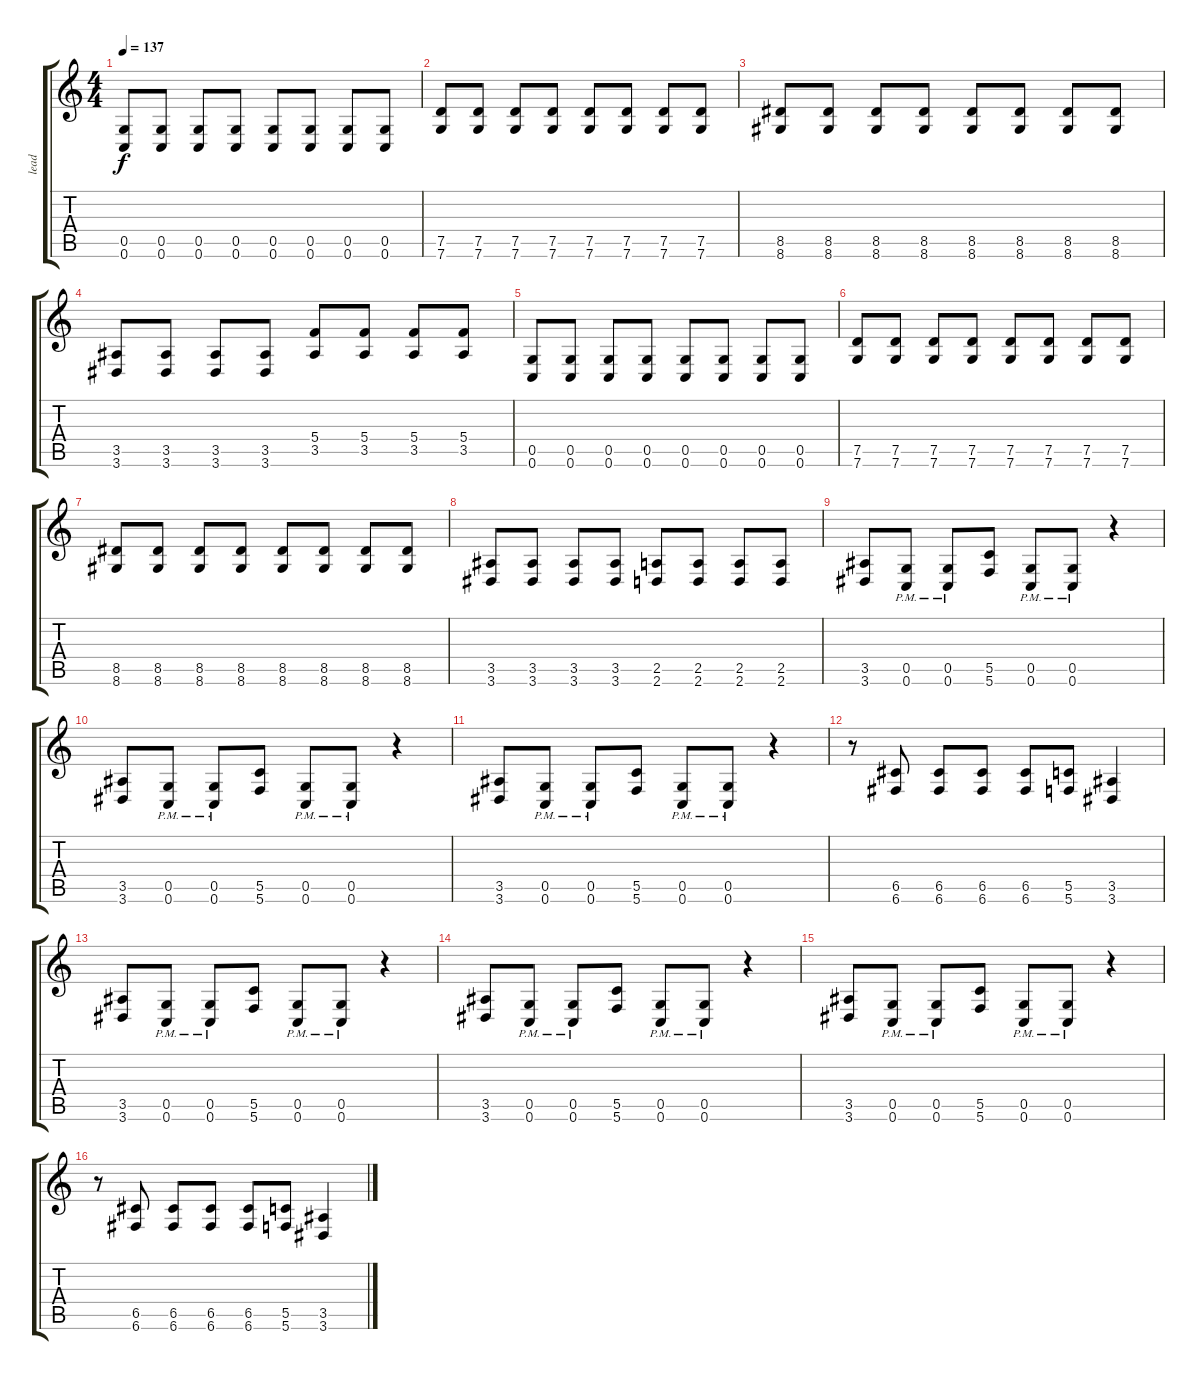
\track ("lead" "lead") {instrument distortionguitar}
\staff {score tabs}
\tuning (D4 A3 F3 C3 G2 C2) {hide}
\ts (4 4)
\tempo 137
\clef g2
\ks c
(0.5 0.6).8{dy f} (0.5 0.6).8 (0.5 0.6).8 (0.5 0.6).8 (0.5 0.6).8 (0.5 0.6).8 (0.5 0.6).8 (0.5 0.6).8 |
(7.5 7.6).8 (7.5 7.6).8 (7.5 7.6).8 (7.5 7.6).8 (7.5 7.6).8 (7.5 7.6).8 (7.5 7.6).8 (7.5 7.6).8 |
(8.5 8.6).8 (8.5 8.6).8 (8.5 8.6).8 (8.5 8.6).8 (8.5 8.6).8 (8.5 8.6).8 (8.5 8.6).8 (8.5 8.6).8 |
(3.5 3.6).8 (3.5 3.6).8 (3.5 3.6).8 (3.5 3.6).8 (5.4 3.5).8 (5.4 3.5).8 (5.4 3.5).8 (5.4 3.5).8 |
(0.5 0.6).8 (0.5 0.6).8 (0.5 0.6).8 (0.5 0.6).8 (0.5 0.6).8 (0.5 0.6).8 (0.5 0.6).8 (0.5 0.6).8 |
(7.5 7.6).8 (7.5 7.6).8 (7.5 7.6).8 (7.5 7.6).8 (7.5 7.6).8 (7.5 7.6).8 (7.5 7.6).8 (7.5 7.6).8 |
(8.5 8.6).8 (8.5 8.6).8 (8.5 8.6).8 (8.5 8.6).8 (8.5 8.6).8 (8.5 8.6).8 (8.5 8.6).8 (8.5 8.6).8 |
(3.5 3.6).8 (3.5 3.6).8 (3.5 3.6).8 (3.5 3.6).8 (2.5 2.6).8 (2.5 2.6).8 (2.5 2.6).8 (2.5 2.6).8 |
(3.5 3.6).8 (0.5{pm} 0.6{pm}).8 (0.5{pm} 0.6{pm}).8 (5.5 5.6).8 (0.5{pm} 0.6{pm}).8 (0.5{pm} 0.6{pm}).8 r.4 |
(3.5 3.6).8 (0.5{pm} 0.6{pm}).8 (0.5{pm} 0.6{pm}).8 (5.5 5.6).8 (0.5{pm} 0.6{pm}).8 (0.5{pm} 0.6{pm}).8 r.4 |
(3.5 3.6).8 (0.5{pm} 0.6{pm}).8 (0.5{pm} 0.6{pm}).8 (5.5 5.6).8 (0.5{pm} 0.6{pm}).8 (0.5{pm} 0.6{pm}).8 r.4 |
r.8 (6.5 6.6).8 (6.5 6.6).8 (6.5 6.6).8 (6.5 6.6).8 (5.5 5.6).8 (3.5 3.6).4 |
(3.5 3.6).8 (0.5{pm} 0.6{pm}).8 (0.5{pm} 0.6{pm}).8 (5.5 5.6).8 (0.5{pm} 0.6{pm}).8 (0.5{pm} 0.6{pm}).8 r.4 |
(3.5 3.6).8 (0.5{pm} 0.6{pm}).8 (0.5{pm} 0.6{pm}).8 (5.5 5.6).8 (0.5{pm} 0.6{pm}).8 (0.5{pm} 0.6{pm}).8 r.4 |
(3.5 3.6).8 (0.5{pm} 0.6{pm}).8 (0.5{pm} 0.6{pm}).8 (5.5 5.6).8 (0.5{pm} 0.6{pm}).8 (0.5{pm} 0.6{pm}).8 r.4 |
r.8 (6.5 6.6).8 (6.5 6.6).8 (6.5 6.6).8 (6.5 6.6).8 (5.5 5.6).8 (3.5 3.6).4
